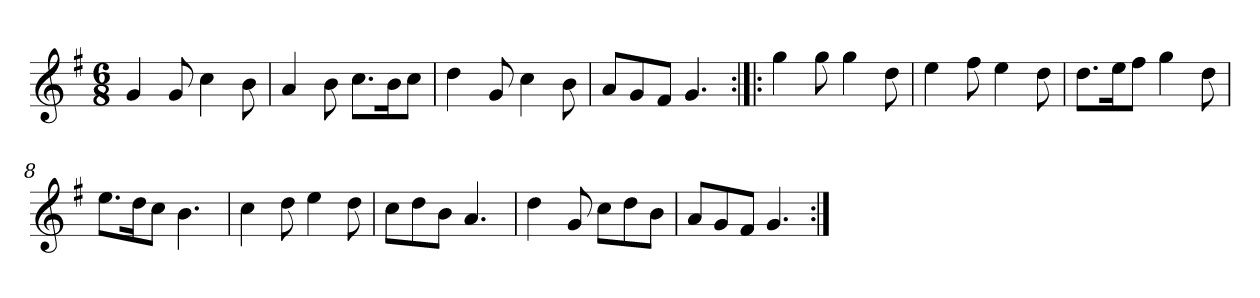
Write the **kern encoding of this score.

**kern
*part1
*staff1
*clefG2
*k[f#]
*G:
*M6/8
*MM120
=1
4g
8g
4cc
8b
=2
4a
8b
8.cc\L
16b\K
8cc\J
=3
4dd
8g
4cc
8b
=4
8a/L
8g/
8f#/J
4.g
=5:|!|:
4gg
8gg
4gg
8dd
=6
4ee
8ff#
4ee
8dd
=7
8.dd\L
16ee\K
8ff#\J
4gg
8dd
=8
8.ee\L
16dd\K
8cc\J
4.b
=9
4cc
8dd
4ee
8dd
=10
8cc\L
8dd\
8b\J
4.a
=11
4dd
8g
8cc\L
8dd\
8b\J
=12
8a/L
8g/
8f#/J
4.g
=:|!
*-
